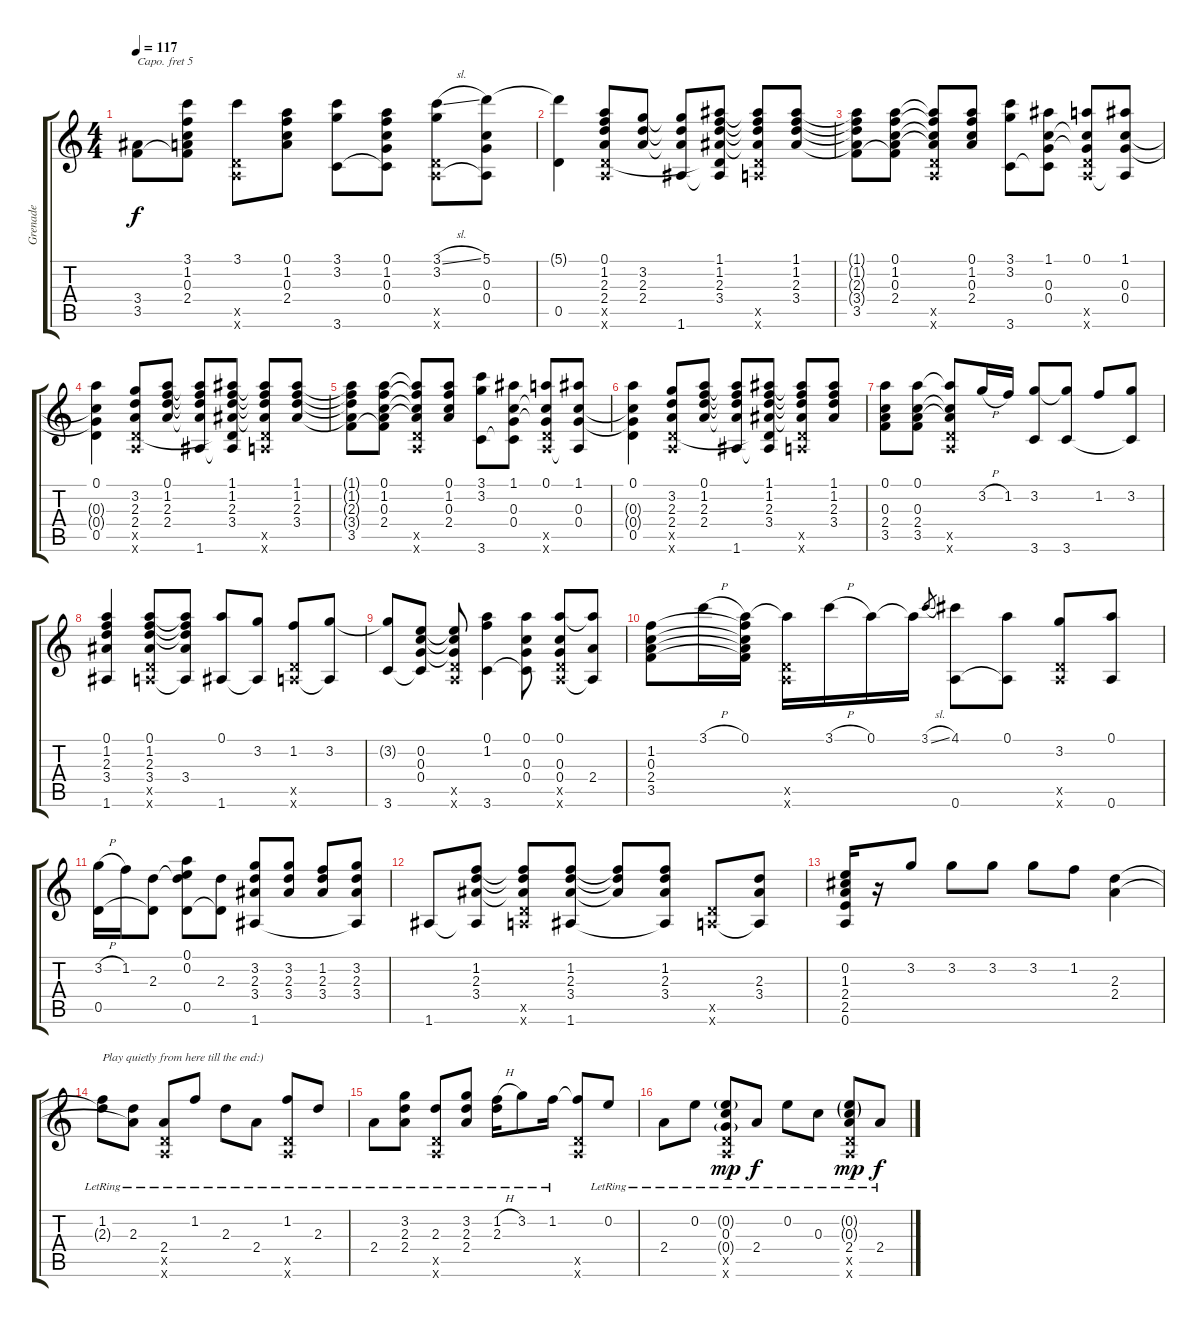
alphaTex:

\track ("Grenade" "Grenade") {instrument acousticguitarsteel}
\staff {score tabs}
\capo 5
\tuning (E4 B3 G3 D3 A2 E2) {hide}
\ts (4 4)
\tempo 117
\clef g2
\ks c
(3.4{t} 3.5).8{dy f} (3.1 1.2 0.3 2.4 3.5{t}).8 (3.1 0.5{x} 0.6{x}).8 (0.1 1.2 0.3 2.4).8 (3.1 3.2 3.6).8 (0.1 1.2 0.3 0.4 3.6{t}).8 (3.1{sl} 3.2 0.5{x} 0.6{x}).8 (5.1 0.3 0.4 0.6{t}).8 |
(5.1{t} 0.5).4 (0.1 1.2 2.3 2.4 0.5{x} 0.6{x}).8 (3.2 2.3 2.4).8 (3.2{t} 2.3{t} 2.4{t} 1.6).8 (1.1 1.2 2.3 3.4 0.5{t} 1.6{t}).8 (1.1{t} 1.2{t} 2.3{t} 3.4{t} 0.5{x} 0.6{x}).8 (1.1 1.2 2.3 3.4).8 |
(1.1{t} 1.2{t} 2.3{t} 3.4{t} 3.5).8 (0.1 1.2 0.3 2.4 3.5{t}).8 (0.1{t} 1.2{t} 0.3{t} 2.4{t} 0.5{x} 0.6{x}).8 (0.1 1.2 0.3 2.4).8 (3.1 3.2 3.6).8 (1.1 0.3 0.4 3.6{t}).8 (0.1 0.3{t} 0.4{t} 0.5{x} 0.6{x}).8 (1.1 0.3 0.4 0.6{t}).8 |
(0.1 0.3{t} 0.4{t} 0.5).4 (3.2 2.3 2.4 0.5{x} 0.6{x}).8 (0.1 1.2 2.3 2.4).8 (0.1{t} 1.2{t} 2.3{t} 2.4{t} 1.6).8 (1.1 1.2 2.3 3.4 0.5{t} 1.6{t}).8 (1.1{t} 1.2{t} 2.3{t} 3.4{t} 0.5{x} 0.6{x}).8 (1.1 1.2 2.3 3.4).8 |
(1.1{t} 1.2{t} 2.3{t} 3.4{t} 3.5).8 (0.1 1.2 0.3 2.4 3.5{t}).8 (0.1{t} 1.2{t} 0.3{t} 2.4{t} 0.5{x} 0.6{x}).8 (0.1 1.2 0.3 2.4).8 (3.1 3.2 3.6).8 (1.1 0.3 0.4 3.6{t}).8 (0.1 0.3{t} 0.4{t} 0.5{x} 0.6{x}).8 (1.1 0.3 0.4 0.6{t}).8 |
(0.1 0.3{t} 0.4{t} 0.5).4 (3.2 2.3 2.4 0.5{x} 0.6{x}).8 (0.1 1.2 2.3 2.4).8 (0.1{t} 1.2{t} 2.3{t} 2.4{t} 1.6).8 (1.1 1.2 2.3 3.4 0.5{t} 1.6{t}).8 (1.1{t} 1.2{t} 2.3{t} 3.4{t} 0.5{x} 0.6{x}).8 (1.1 1.2 2.3 3.4).8 |
(0.1 0.3 2.4 3.5).8 (0.1 0.3 2.4 3.5).8 (0.1{t} 0.3{t} 2.4{t} 0.5{x} 0.6{x}).8 3.2{h}.16 1.2.16 (3.2 3.6).8 (3.2{t} 3.6).8 1.2.8 (3.2 3.6{t}).8 |
(0.1 1.2 2.3 3.4 1.6).4 (0.1 1.2 2.3 3.4 0.5{x} 0.6{x}).8 (0.1{t} 1.2{t} 2.3{t} 3.4 0.6{t}).8 (0.1 1.6).8 (3.2 1.6{t}).8 (1.2 0.5{x} 0.6{x}).8 (3.2 0.6{t}).8 |
(3.2{t} 3.6).8 (0.2 0.3 0.4 3.6{t}).8 (0.2{t} 0.3{t} 0.4{t} 0.5{x} 0.6{x}).8 (0.1 1.2 3.6).4 (0.1 0.3 0.4 3.6{t}).8 (0.1 0.3 0.4 0.5{x} 0.6{x}).8 (0.1{t} 2.4 0.6{t}).8 |
(1.2 0.3 2.4 3.5).8 3.1{h}.16 (0.1 1.2{t} 0.3{t} 2.4{t} 3.5{t}).16 (0.1{t} 0.5{x} 0.6{x}).16 3.1{h}.16 0.1.16 0.1{t}.16 3.1{sl}.8{gr} (4.1 0.6).8 (0.1 0.6{t}).8 (3.2 0.5{x} 0.6{x}).8 (0.1 0.6).8 |
(3.2{h} 0.5).16 1.2.16 (2.3 0.5{t}).8 (0.1 0.2 2.3{t} 0.5).8 (2.3 0.5{t}).8 (3.2 2.3 3.4 1.6).8 (3.2 2.3 3.4).8 (1.2 2.3 3.4).8 (3.2 2.3 3.4 1.6{t}).8 |
1.6.8 (1.2 2.3 3.4 1.6{t}).8 (1.2{t} 2.3{t} 3.4{t} 0.5{x} 0.6{x}).8 (1.2 2.3 3.4 1.6).8 (1.2{t} 2.3{t} 3.4{t}).8 (1.2 2.3 3.4 1.6{t}).8 (0.5{x} 0.6{x}).8 (2.3 3.4 0.6{t}).8 |
(0.2 1.3 2.4 2.5 0.6).16 r.16 3.2.8 3.2.8 3.2.8 3.2.8 1.2.8 (2.3 2.4).4 |
(1.2{lr} 2.3{t}).8{txt "Play quietly from here till the end:)"} (2.3{lr} 2.4{t}).8 (2.4{lr} 0.5{x} 0.6{x}).8 1.2{lr}.8 2.3{lr}.8 2.4{lr}.8 (1.2{lr} 0.5{x} 0.6{x}).8 2.3{lr}.8 |
2.4{lr}.8 (3.2{lr} 2.3{lr} 2.4{lr}).8 (2.3{lr} 0.5{x} 0.6{x}).8 (3.2{lr} 2.3{lr} 2.4{lr}).8 (1.2{h lr} 2.3{lr}).16 3.2{lr}.8 1.2{lr}.16 (1.2{t} 0.5{x} 0.6{x}).8 0.2{lr}.8 |
2.4{lr}.8 0.2{lr}.8 (0.2{g lr} 0.3{lr} 0.4{g lr} 0.5{x} 0.6{x}).8{dy mp} 2.4{lr}.8{dy f} 0.2{lr}.8 0.3{lr}.8 (0.2{g lr} 0.3{g lr} 2.4{lr} 0.5{x} 0.6{x}).8{dy mp} 2.4{lr}.8{dy f}
